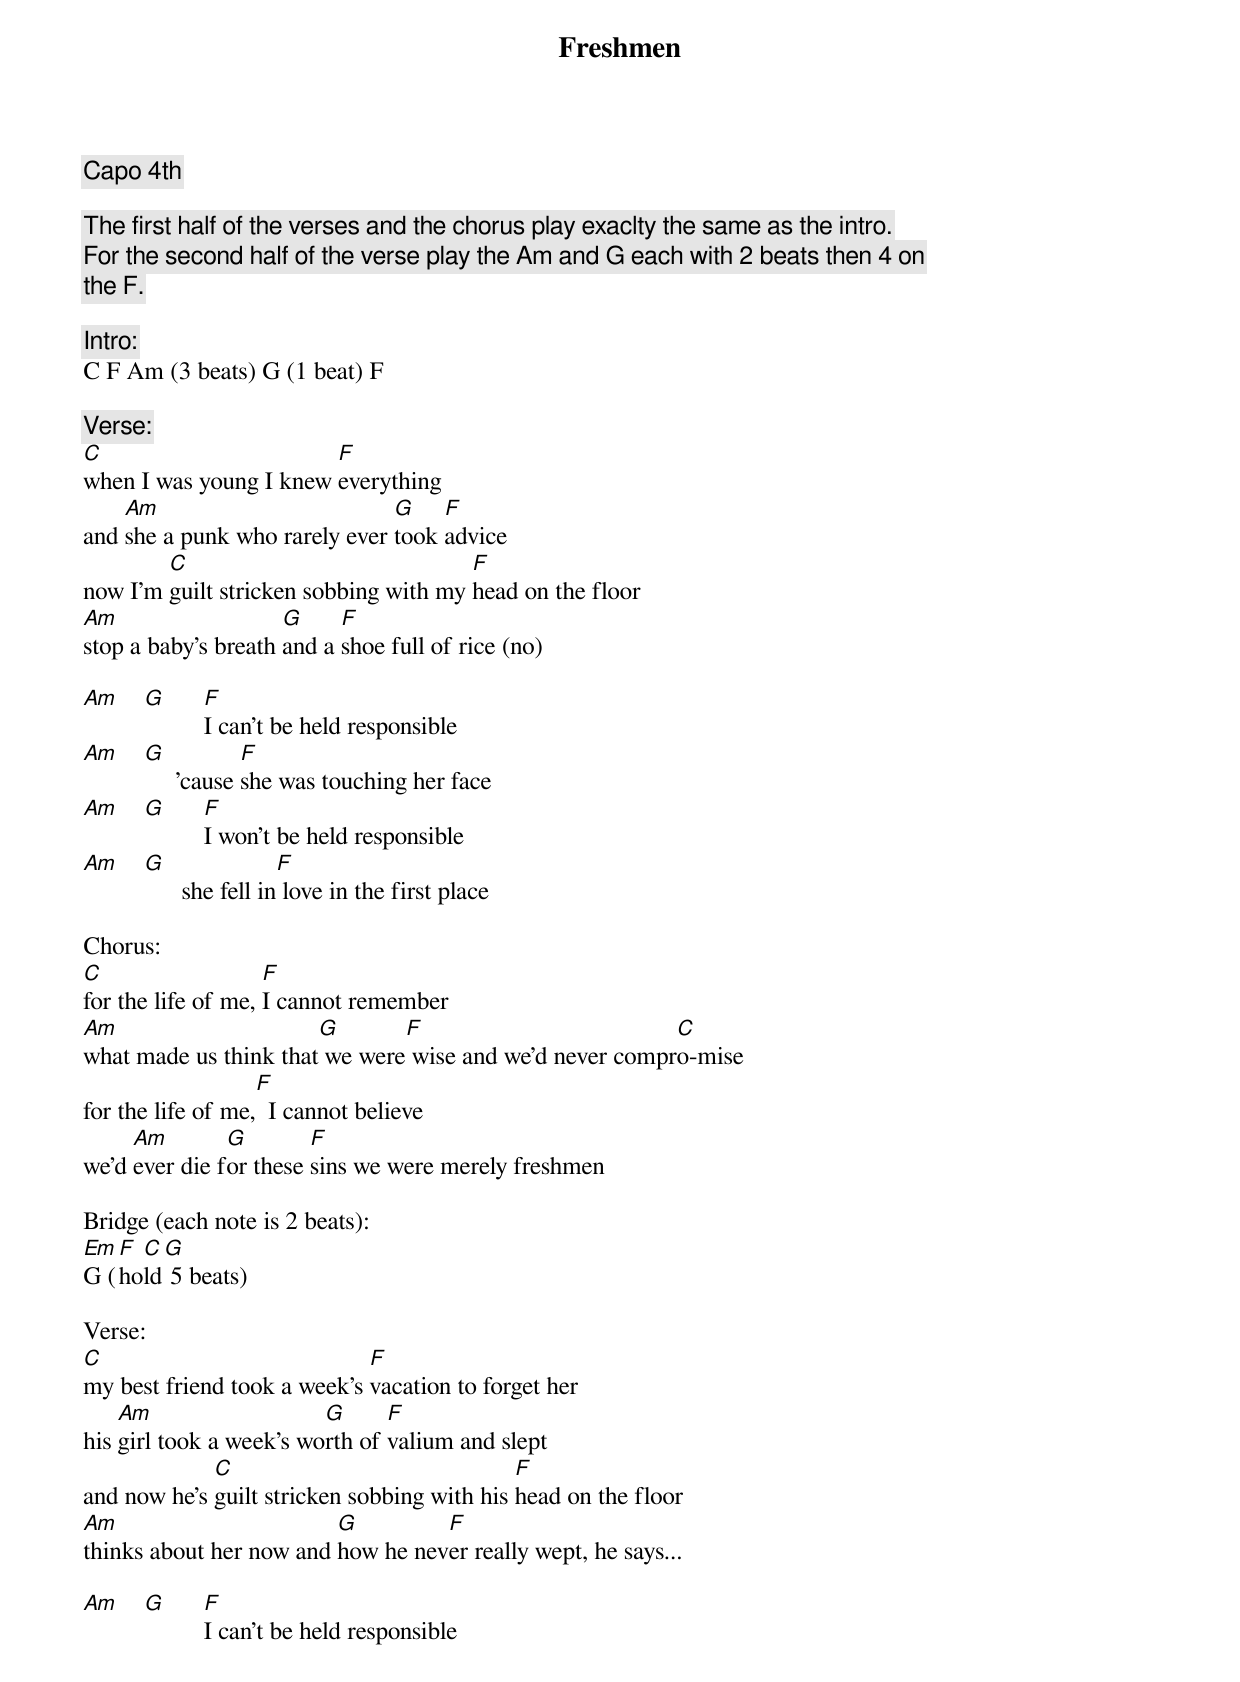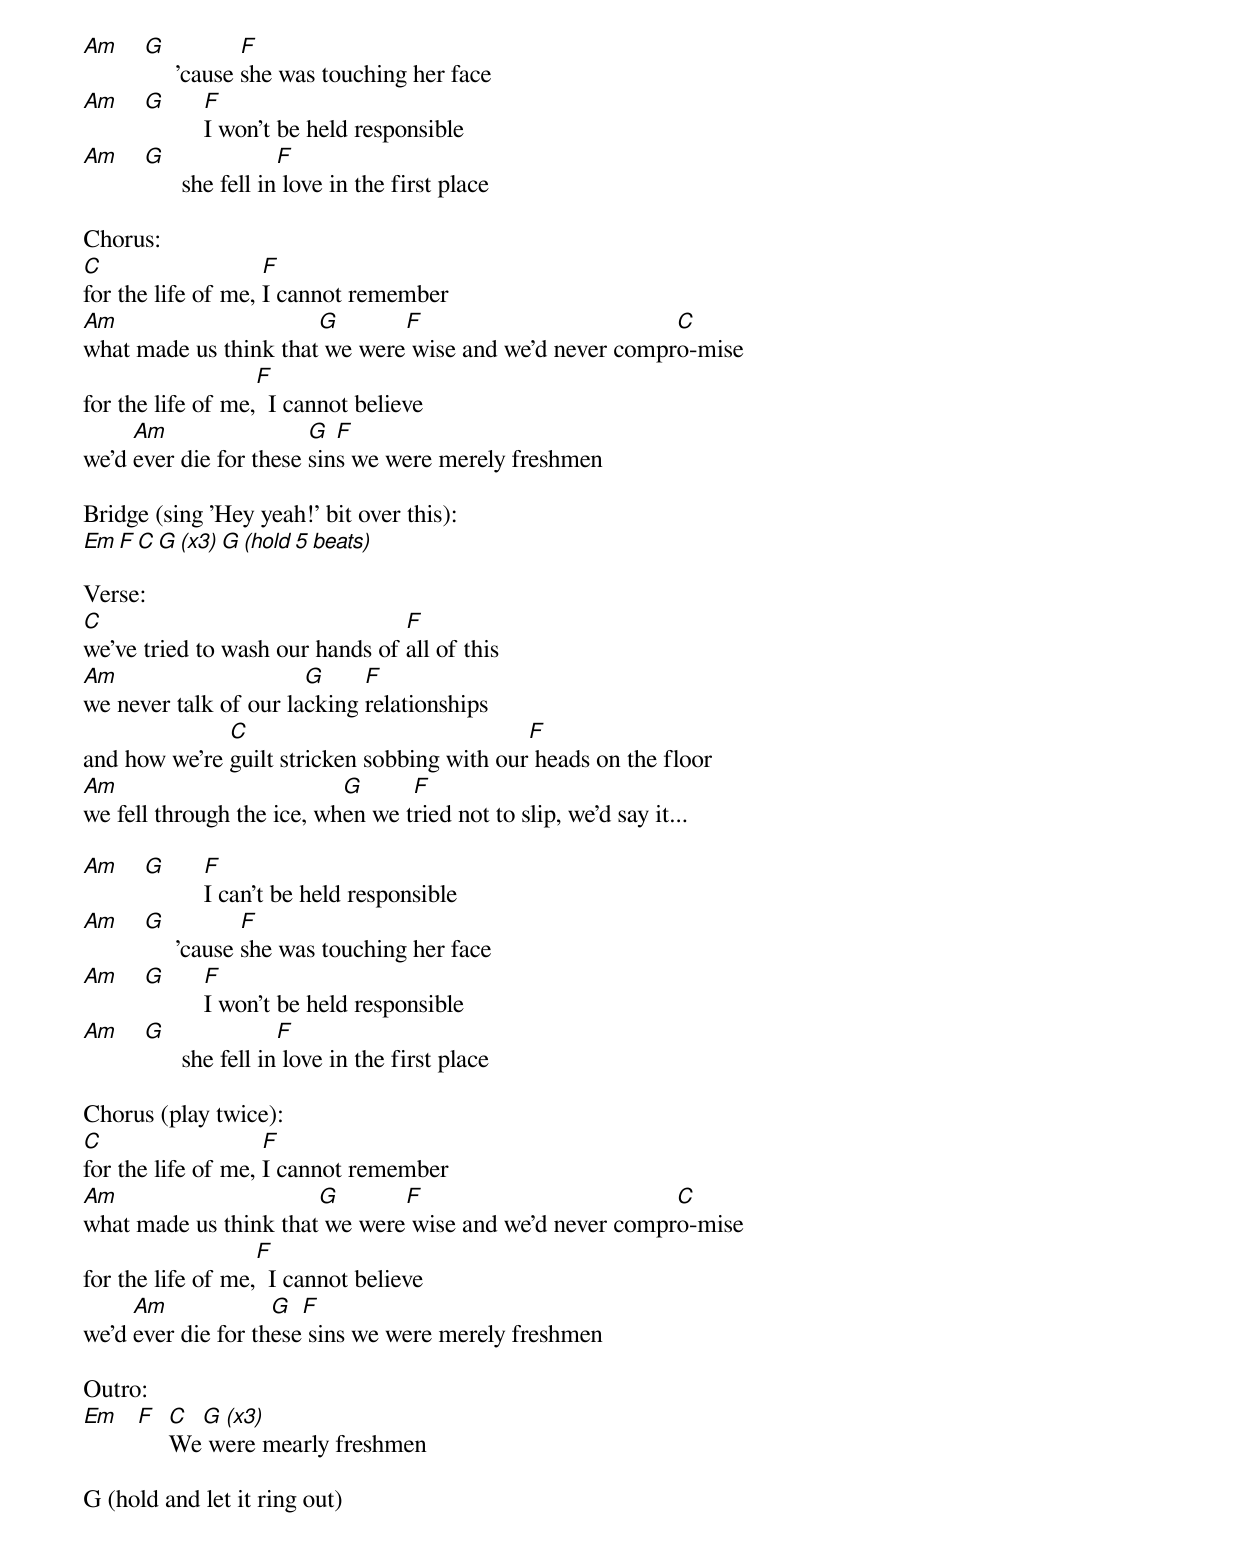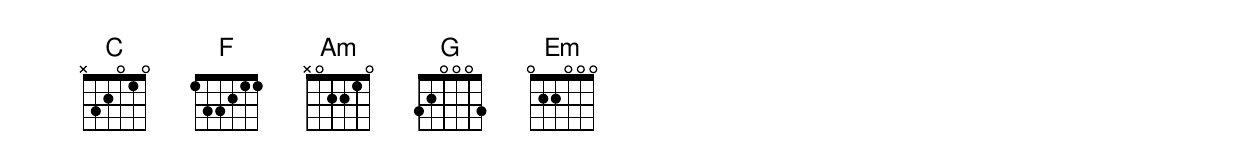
Freshmen

Capo 4th

The first half of the verses and the chorus play exaclty the same as the intro.
For the second half of the verse play the Am and G each with 2 beats then 4 on
the F.

Intro:
C F Am (3 beats) G (1 beat) F

Verse:
C                       F
when I was young I knew everything
    Am                         G    F
and she a punk who rarely ever took advice
        C                              F
now I'm guilt stricken sobbing with my head on the floor
Am                   G     F
stop a baby's breath and a shoe full of rice (no)

Am  G     F
          I can't be held responsible
Am  G           F
         'cause she was touching her face
Am  G     F
          I won't be held responsible
Am  G                F
          she fell in love in the first place

Chorus:
C                   F
for the life of me, I cannot remember
Am                     G       F                         C
what made us think that we were wise and we'd never compro-mise
                   F
for the life of me,  I cannot believe
     Am        G        F
we'd ever die for these sins we were merely freshmen

Bridge (each note is 2 beats):
Em F C G
G (hold 5 beats)

Verse:
C                            F
my best friend took a week's vacation to forget her
    Am                   G      F
his girl took a week's worth of valium and slept
             C                               F
and now he's guilt stricken sobbing with his head on the floor
Am                       G         F
thinks about her now and how he never really wept, he says...

Am  G     F
          I can't be held responsible
Am  G           F
         'cause she was touching her face
Am  G     F
          I won't be held responsible
Am  G                F
          she fell in love in the first place

Chorus:
C                   F
for the life of me, I cannot remember
Am                     G       F                         C
what made us think that we were wise and we'd never compro-mise
                   F
for the life of me,  I cannot believe
     Am                 G  F
we'd ever die for these sins we were merely freshmen

Bridge (sing 'Hey yeah!' bit over this):
Em F C G (x3) G (hold 5 beats)

Verse:
C                                F
we've tried to wash our hands of all of this
Am                     G     F
we never talk of our lacking relationships
              C                              F
and how we're guilt stricken sobbing with our heads on the floor
Am                         G      F
we fell through the ice, when we tried not to slip, we'd say it...

Am  G     F
          I can't be held responsible
Am  G           F
         'cause she was touching her face
Am  G     F
          I won't be held responsible
Am  G                F
          she fell in love in the first place

Chorus (play twice):
C                   F
for the life of me, I cannot remember
Am                     G       F                         C
what made us think that we were wise and we'd never compro-mise
                   F
for the life of me,  I cannot believe
     Am             G  F
we'd ever die for these sins we were merely freshmen

Outro:
Em F C G (x3)
     We were mearly freshmen

G (hold and let it ring out)
